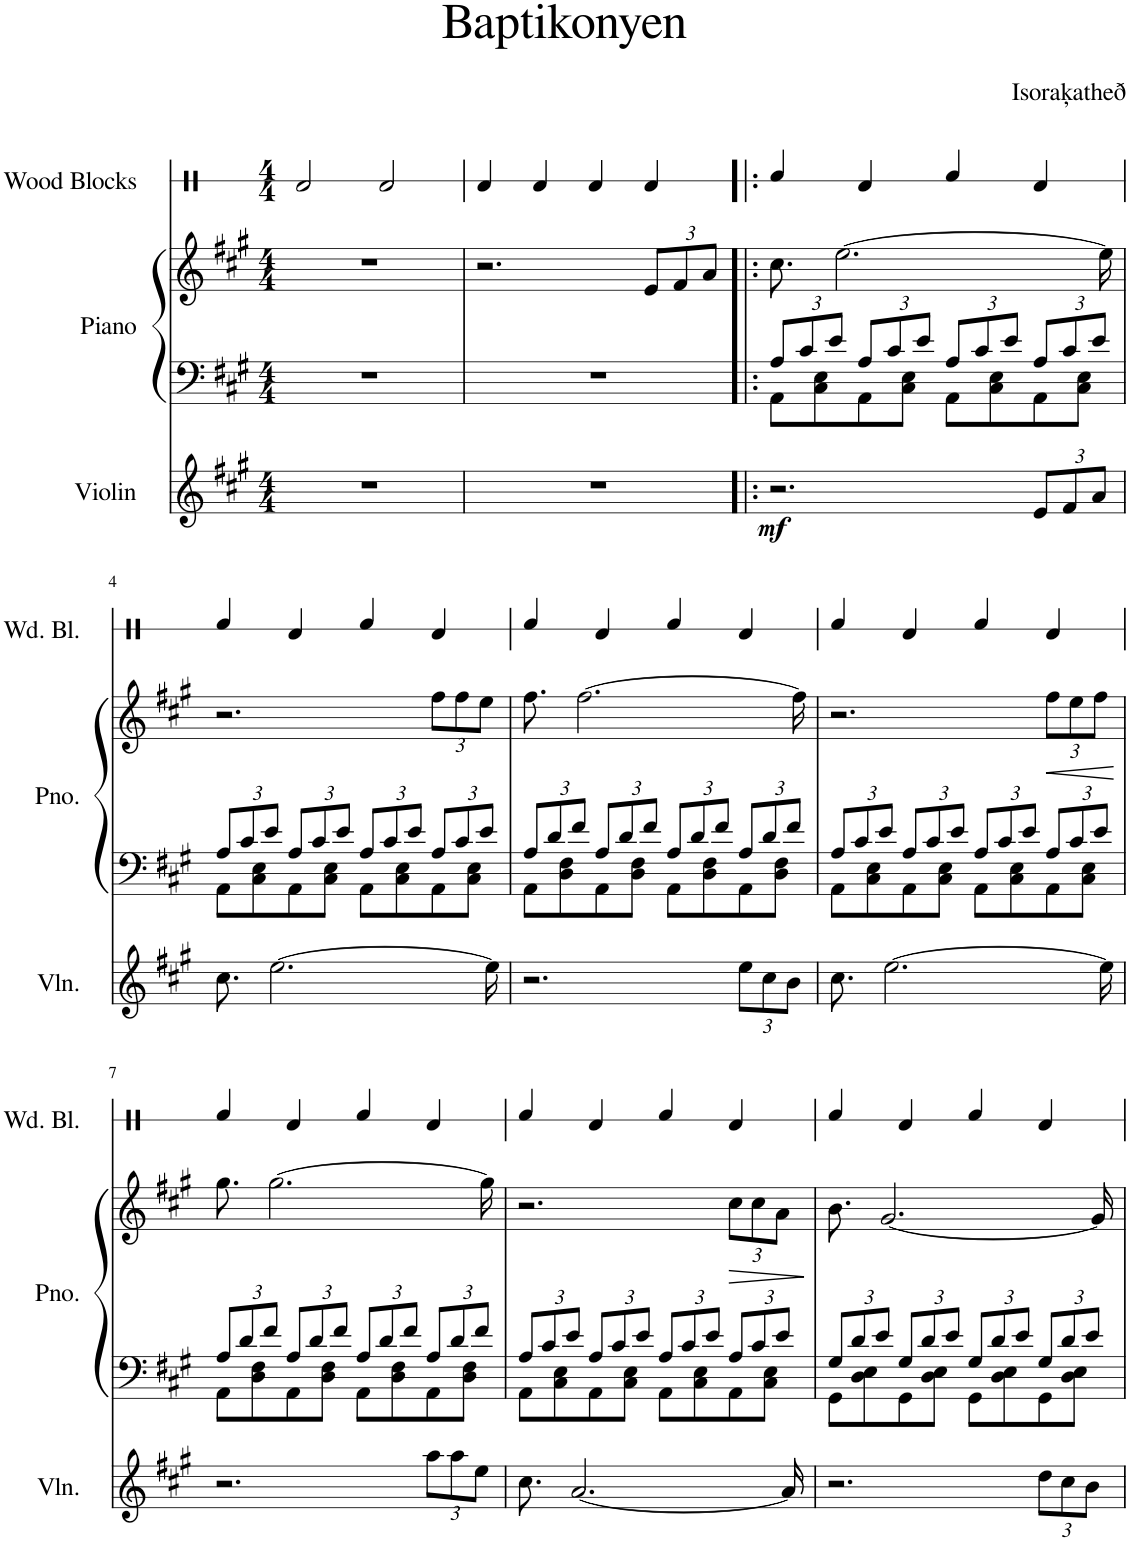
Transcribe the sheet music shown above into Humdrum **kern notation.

**kern	**dynam	**kern	**kern	**dynam	**kern
*part3	*part3	*part2	*part2	*part2	*part1
*staff4	*staff4	*staff3	*staff2	*staff2/3	*staff1
*I"Violin	*	*I"Piano	*	*	*I"Wood Blocks
*I'Vln.	*	*I'Pno.	*	*	*I'Wd. Bl.
*	*	*	*	*	*stria1
*clefG2	*	*clefF4	*clefG2	*	*clefX
*k[f#c#g#]	*	*k[f#c#g#]	*k[f#c#g#]	*	*k[]
*M4/4	*	*M4/4	*M4/4	*	*M4/4
=1	=1	=1	=1	=1	=1
1r	.	1r	1r	.	2Rd/
.	.	.	.	.	2Rd/
=2	=2	=2	=2	=2	=2
1r	.	1r	2.r	.	4Rd/
.	.	.	.	.	4Rd/
.	.	.	.	.	4Rd/
*	*	*	*Xbrackettup	*	*
.	.	.	12e/L	.	4Rd/
.	.	.	12f#/	.	.
.	.	.	12a/J	.	.
=3!|:	=3!|:	=3!|:	=3!|:	=3!|:	=3!|:
*	*	*Xbrackettup	*	*	*
*	*	*^	*	*	*
!	!LO:DY:b	!	!	!	!	!
2.r	mf	12A/L	8AA\L	8.cc#\	.	4Rf/
.	.	12c#/	.	.	.	.
.	.	.	8C#\ 8E\	.	.	.
.	.	12e/J	.	.	.	.
.	.	.	.	[2.ee\	.	.
.	.	12A/L	8AA\	.	.	4Rd/
.	.	12c#/	.	.	.	.
.	.	.	8C#\ 8E\J	.	.	.
.	.	12e/J	.	.	.	.
.	.	12A/L	8AA\L	.	.	4Rf/
.	.	12c#/	.	.	.	.
.	.	.	8C#\ 8E\	.	.	.
.	.	12e/J	.	.	.	.
*Xbrackettup	*	*	*	*	*	*
12e/L	.	12A/L	8AA\	.	.	4Rd/
12f#/	.	12c#/	.	.	.	.
.	.	.	8C#\ 8E\J	.	.	.
12a/J	.	12e/J	.	.	.	.
.	.	.	.	16ee\]	.	.
!!LO:LB:g=z
=4	=4	=4	=4	=4	=4	=4
8.cc#\	.	12A/L	8AA\L	2.r	.	4Rf/
.	.	12c#/	.	.	.	.
.	.	.	8C#\ 8E\	.	.	.
.	.	12e/J	.	.	.	.
[2.ee\	.	.	.	.	.	.
.	.	12A/L	8AA\	.	.	4Rd/
.	.	12c#/	.	.	.	.
.	.	.	8C#\ 8E\J	.	.	.
.	.	12e/J	.	.	.	.
.	.	12A/L	8AA\L	.	.	4Rf/
.	.	12c#/	.	.	.	.
.	.	.	8C#\ 8E\	.	.	.
.	.	12e/J	.	.	.	.
.	.	12A/L	8AA\	12ff#\L	.	4Rd/
.	.	12c#/	.	12ff#\	.	.
.	.	.	8C#\ 8E\J	.	.	.
.	.	12e/J	.	12ee\J	.	.
16ee\]	.	.	.	.	.	.
=5	=5	=5	=5	=5	=5	=5
2.r	.	12A/L	8AA\L	8.ff#\	.	4Rf/
.	.	12d/	.	.	.	.
.	.	.	8D\ 8F#\	.	.	.
.	.	12f#/J	.	.	.	.
.	.	.	.	[2.ff#\	.	.
.	.	12A/L	8AA\	.	.	4Rd/
.	.	12d/	.	.	.	.
.	.	.	8D\ 8F#\J	.	.	.
.	.	12f#/J	.	.	.	.
.	.	12A/L	8AA\L	.	.	4Rf/
.	.	12d/	.	.	.	.
.	.	.	8D\ 8F#\	.	.	.
.	.	12f#/J	.	.	.	.
12ee\L	.	12A/L	8AA\	.	.	4Rd/
12cc#\	.	12d/	.	.	.	.
.	.	.	8D\ 8F#\J	.	.	.
12b\J	.	12f#/J	.	.	.	.
.	.	.	.	16ff#\]	.	.
=6	=6	=6	=6	=6	=6	=6
8.cc#\	.	12A/L	8AA\L	2.r	.	4Rf/
.	.	12c#/	.	.	.	.
.	.	.	8C#\ 8E\	.	.	.
.	.	12e/J	.	.	.	.
[2.ee\	.	.	.	.	.	.
.	.	12A/L	8AA\	.	.	4Rd/
.	.	12c#/	.	.	.	.
.	.	.	8C#\ 8E\J	.	.	.
.	.	12e/J	.	.	.	.
.	.	12A/L	8AA\L	.	.	4Rf/
.	.	12c#/	.	.	.	.
.	.	.	8C#\ 8E\	.	.	.
.	.	12e/J	.	.	.	.
!	!	!	!	!	!LO:HP:b	!
.	.	12A/L	8AA\	12ff#\L	<	4Rd/
.	.	12c#/	.	12ee\	.	.
.	.	.	8C#\ 8E\J	.	.	.
.	.	12e/J	.	12ff#\J	.	.
16ee\]	.	.	.	.	.	.
*	*	*v	*v	*	*	*
.	.	.	.	[	.
!!LO:LB:g=z
=7	=7	=7	=7	=7	=7
*	*	*^	*	*	*
2.r	.	12A/L	8AA\L	8.gg#\	.	4Rf/
.	.	12d/	.	.	.	.
.	.	.	8D\ 8F#\	.	.	.
.	.	12f#/J	.	.	.	.
.	.	.	.	[2.gg#\	.	.
.	.	12A/L	8AA\	.	.	4Rd/
.	.	12d/	.	.	.	.
.	.	.	8D\ 8F#\J	.	.	.
.	.	12f#/J	.	.	.	.
.	.	12A/L	8AA\L	.	.	4Rf/
.	.	12d/	.	.	.	.
.	.	.	8D\ 8F#\	.	.	.
.	.	12f#/J	.	.	.	.
12aa\L	.	12A/L	8AA\	.	.	4Rd/
12aa\	.	12d/	.	.	.	.
.	.	.	8D\ 8F#\J	.	.	.
12ee\J	.	12f#/J	.	.	.	.
.	.	.	.	16gg#\]	.	.
=8	=8	=8	=8	=8	=8	=8
8.cc#\	.	12A/L	8AA\L	2.r	.	4Rf/
.	.	12c#/	.	.	.	.
.	.	.	8C#\ 8E\	.	.	.
.	.	12e/J	.	.	.	.
[2.a/	.	.	.	.	.	.
.	.	12A/L	8AA\	.	.	4Rd/
.	.	12c#/	.	.	.	.
.	.	.	8C#\ 8E\J	.	.	.
.	.	12e/J	.	.	.	.
.	.	12A/L	8AA\L	.	.	4Rf/
.	.	12c#/	.	.	.	.
.	.	.	8C#\ 8E\	.	.	.
.	.	12e/J	.	.	.	.
!	!	!	!	!	!LO:HP:b	!
.	.	12A/L	8AA\	12cc#\L	>	4Rd/
.	.	12c#/	.	12cc#\	.	.
.	.	.	8C#\ 8E\J	.	.	.
.	.	12e/J	.	12a\J	.	.
16a/]	.	.	.	.	.	.
*	*	*v	*v	*	*	*
.	.	.	.	]	.
=9	=9	=9	=9	=9	=9
*	*	*^	*	*	*
2.r	.	12G#/L	8GG#\L	8.b\	.	4Rf/
.	.	12d/	.	.	.	.
.	.	.	8D\ 8E\	.	.	.
.	.	12e/J	.	.	.	.
.	.	.	.	[2.g#/	.	.
.	.	12G#/L	8GG#\	.	.	4Rd/
.	.	12d/	.	.	.	.
.	.	.	8D\ 8E\J	.	.	.
.	.	12e/J	.	.	.	.
.	.	12G#/L	8GG#\L	.	.	4Rf/
.	.	12d/	.	.	.	.
.	.	.	8D\ 8E\	.	.	.
.	.	12e/J	.	.	.	.
12dd\L	.	12G#/L	8GG#\	.	.	4Rd/
12cc#\	.	12d/	.	.	.	.
.	.	.	8D\ 8E\J	.	.	.
12b\J	.	12e/J	.	.	.	.
.	.	.	.	16g#/]	.	.
*	*	*v	*v	*	*	*
=	=	=	=	=	=
*-	*-	*-	*-	*-	*-
